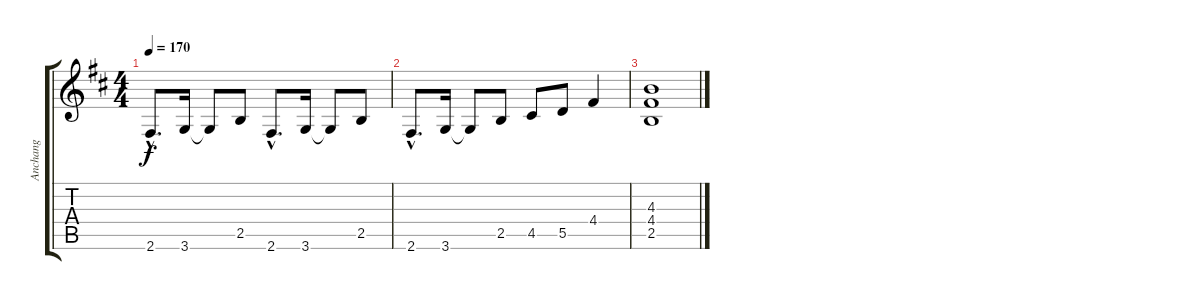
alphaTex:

\track ("Anchang" "Anchang") {instrument overdrivenguitar}
\staff {score tabs}
\tuning (E4 B3 G3 D3 A2 E2) {hide}
\ts (4 4)
\tempo 170
\clef g2
\ks d
2.6{hac}.8{d dy f} 3.6.16 3.6{t}.8 2.5.8 2.6{hac}.8{d} 3.6.16 3.6{t}.8 2.5.8 |
2.6{hac}.8{d} 3.6.16 3.6{t}.8 2.5.8 4.5.8 5.5.8 4.4.4 |
(4.3 4.4 2.5).1
